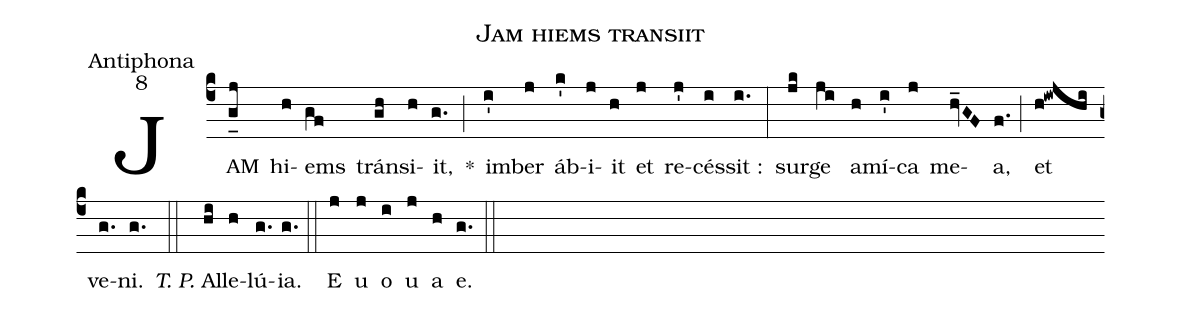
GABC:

name:Jam hiems transiit;
office-part:Antiphona;
mode:8;
%%
(c4) JAM(g_[uh:l]j) hi(h)ems(gf) tráns(gh)i(h)it,(g.) *(;) im(i')ber(j) áb(k')i(j)it(h) et(j) re(j')cés(i)sit :(i.) (:) sur(jk)ge(ji) a(h)mí(i')ca(j) me(hv_GF)a,(f.) (;) et(h!iwjhi) ve(g.)ni.(g.) (::) <i>T. P.</i> Al(hi)le(h)lú(g.){ia}.(g.) (::) <eu>E(j) u(j) o(i) u(j) a(h) e.</eu>(g.) (::)
